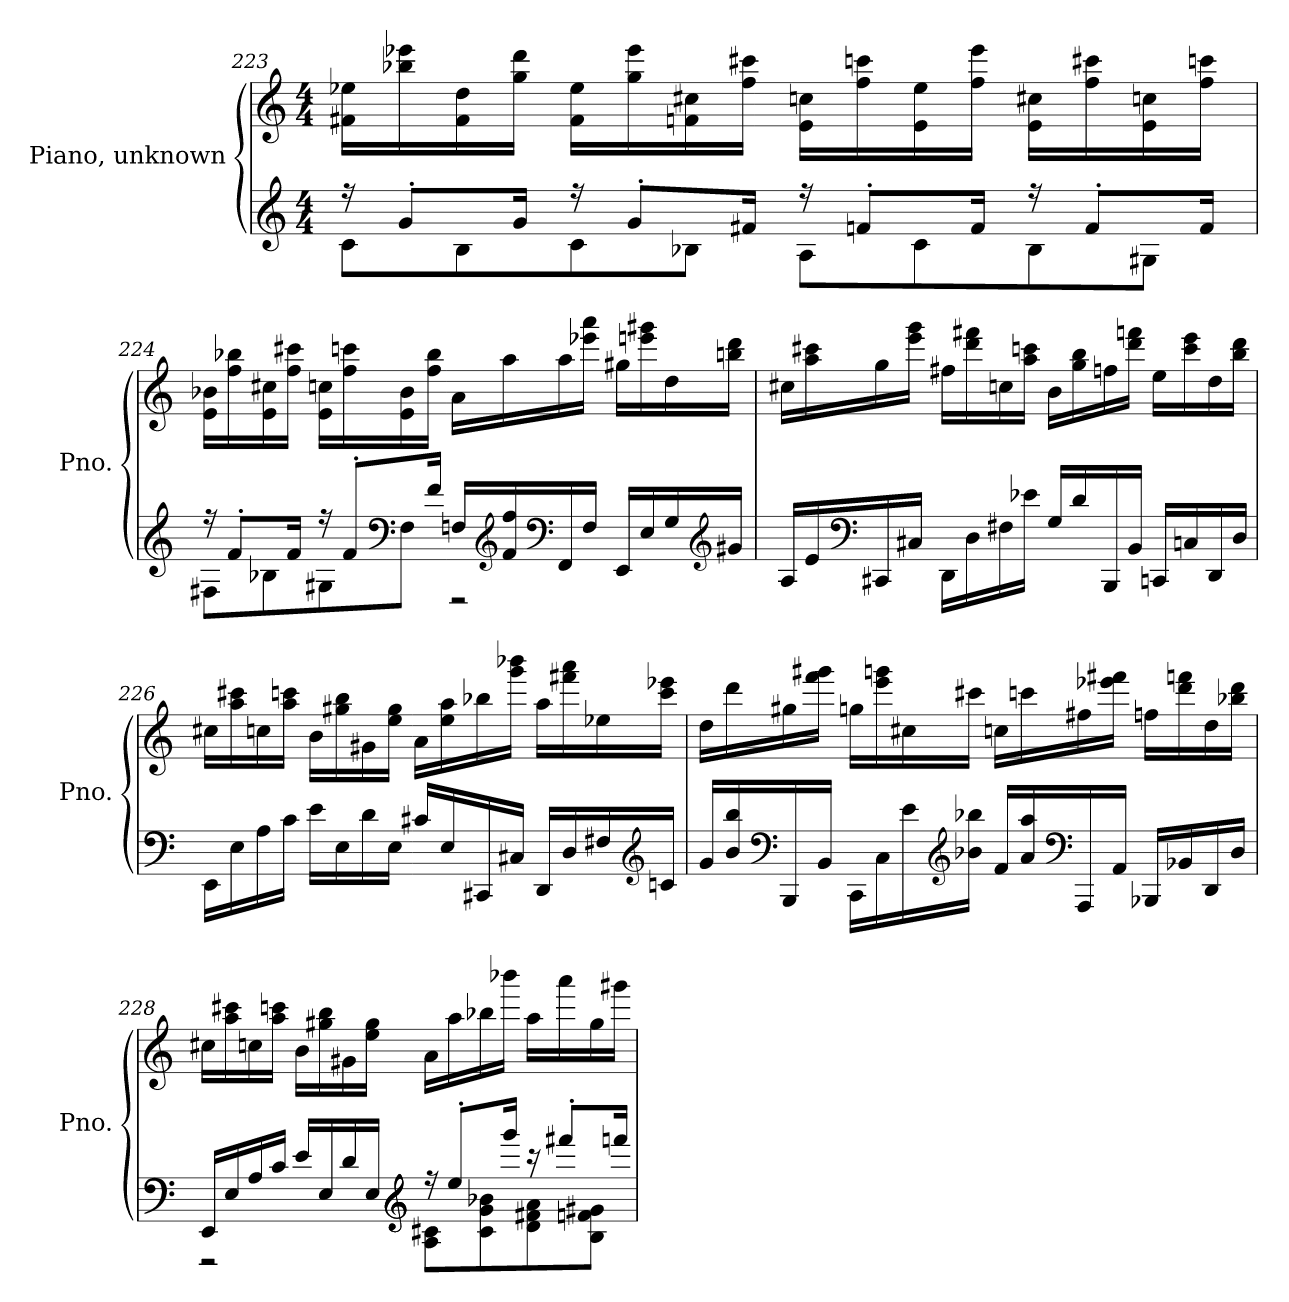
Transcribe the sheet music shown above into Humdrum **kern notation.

**kern	**kern
*part1	*part1
*staff2	*staff1
*I"Piano, unknown	*
*I'Pno.	*
!!LO:PB:g=z
*clefG2	*clefG2
*k[]	*k[]
*M4/4	*M4/4
=223	=223
*^	*
16r	8c\L	16f#X\ 16ee-X\LL
8g'/L	.	16bb-X\ 16eee-X\
.	8B\	16f#\ 16dd\
16g/Jk	.	16gg\ 16ddd\JJ
16r	8c\	16f#\ 16ee-\LL
8g'/L	.	16gg\ 16eee-\
.	8B-X\J	16fn\ 16cc#X\
16f#X/Jk	.	16ff\ 16ccc#X\JJ
16r	8A\L	16e\ 16ccn\LL
8fn'/L	.	16ff\ 16cccn\
.	8c\	16e\ 16ee-\
16f/Jk	.	16ff\ 16eee-\JJ
16r	8B-\	16e\ 16cc#X\LL
8f'/L	.	16ff\ 16ccc#X\
.	8G#X\J	16e\ 16ccn\
16f/Jk	.	16ff\ 16cccn\JJ
!!LO:LB:g=z
=224	=224	=224
16r	8F#X\L	16e\ 16b-X\LL
8f'/L	.	16ff\ 16bb-X\
.	8B-X\	16e\ 16cc#X\
16f/Jk	.	16ff\ 16ccc#X\JJ
16r	8G#X\	16e\ 16ccn\LL
8f'/L	.	16ff\ 16cccn\
*clefF4	*	*
.	8F#\J	16e\ 16b-\
16f/Jk	.	16ff\ 16bb-\JJ
16Fn/LL	2r	16a\LL
*clefG2	*	*
16f/ 16ff/	.	16aa\
*clefF4	*	*
16FF/	.	16aa\
16F/JJ	.	16eee-X\ 16aaa\JJ
16EE/LL	.	16gg#X\LL
16E/	.	16eeen\ 16ggg#X\
16G#/	.	16dd\
*clefG2	*	*
16g#X/JJ	.	16bbn\ 16ddd\JJ
*v	*v	*
!!LO:LB:g=z
=225	=225
16A/LL	16cc#X\LL
16e/	16aa\ 16ccc#X\
*clefF4	*
16CC#X/	16gg\
16C#X/JJ	16eee\ 16ggg\JJ
16DD\LL	16ff#X\LL
16D\	16ddd\ 16fff#X\
16F#X\	16ccn\
16e-X\JJ	16aa\ 16cccn\JJ
16G/LL	16b\LL
16d/	16gg\ 16bb\
16BBB/	16ffn\
16BB/JJ	16ddd\ 16fffn\JJ
16CCn/LL	16ee\LL
16Cn/	16ccc\ 16eee\
16DD/	16dd\
16D/JJ	16bb\ 16ddd\JJ
!!LO:LB:g=z
=226	=226
16EE\LL	16cc#X\LL
16E\	16aa\ 16ccc#X\
16A\	16ccn\
16c\JJ	16aa\ 16cccn\JJ
16e\LL	16b\LL
16E\	16gg#X\ 16bb\
16d\	16g#X\
16E\JJ	16ee\ 16gg#\JJ
16c#X/LL	16a\LL
16E/	16ee\ 16aa\
16CC#X/	16bb-X\
16C#X/JJ	16ggg\ 16bbb-X\JJ
16DD/LL	16aa\LL
16D/	16fff#X\ 16aaa\
16F#X/	16ee-X\
*clefG2	*
16cn/JJ	16ccc\ 16eee-X\JJ
!!LO:LB:g=z
=227	=227
16g/LL	16dd\LL
16b/ 16bb/	16ddd\
*clefF4	*
16BBB/	16gg#X\
16BB/JJ	16fff\ 16ggg#X\JJ
16CC\LL	16ggn\LL
16C\	16eee\ 16gggn\
16e\	16cc#X\
*clefG2	*
16b-X\ 16bb-X\JJ	16ccc#X\JJ
16f/LL	16ccn\LL
16a/ 16aa/	16cccn\
*clefF4	*
16AAA/	16ff#X\
16AA/JJ	16eee-X\ 16fff#X\JJ
16BBB-X/LL	16ffn\LL
16BB-X/	16ddd\ 16fffn\
16DD/	16dd\
16D/JJ	16bb-X\ 16ddd\JJ
!!LO:LB:g=z
=228	=228
*^	*
16EE/LL	2r	16cc#X\LL
16E/	.	16aa\ 16ccc#X\
16A/	.	16ccn\
16c/JJ	.	16aa\ 16cccn\JJ
16e/LL	.	16b\LL
16E/	.	16gg#X\ 16bb\
16d/	.	16g#X\
16E/JJ	.	16ee\ 16gg#\JJ
*clefG2	*	*
16r	8A\ 8c#X\L	16a\LL
8ee'/L	.	16aa\
.	8c#\ 8g\ 8b-X\	16bb-X\
16ggg/Jk	.	16bbb-X\JJ
16r	8d\ 8f#X\ 8a\	16aa\LL
8fff#X'/L	.	16aaa\
.	8B\ 8fn\ 8g#X\J	16gg#\
16fffn/Jk	.	16ggg#X\JJ
*v	*v	*
=	=
*-	*-
